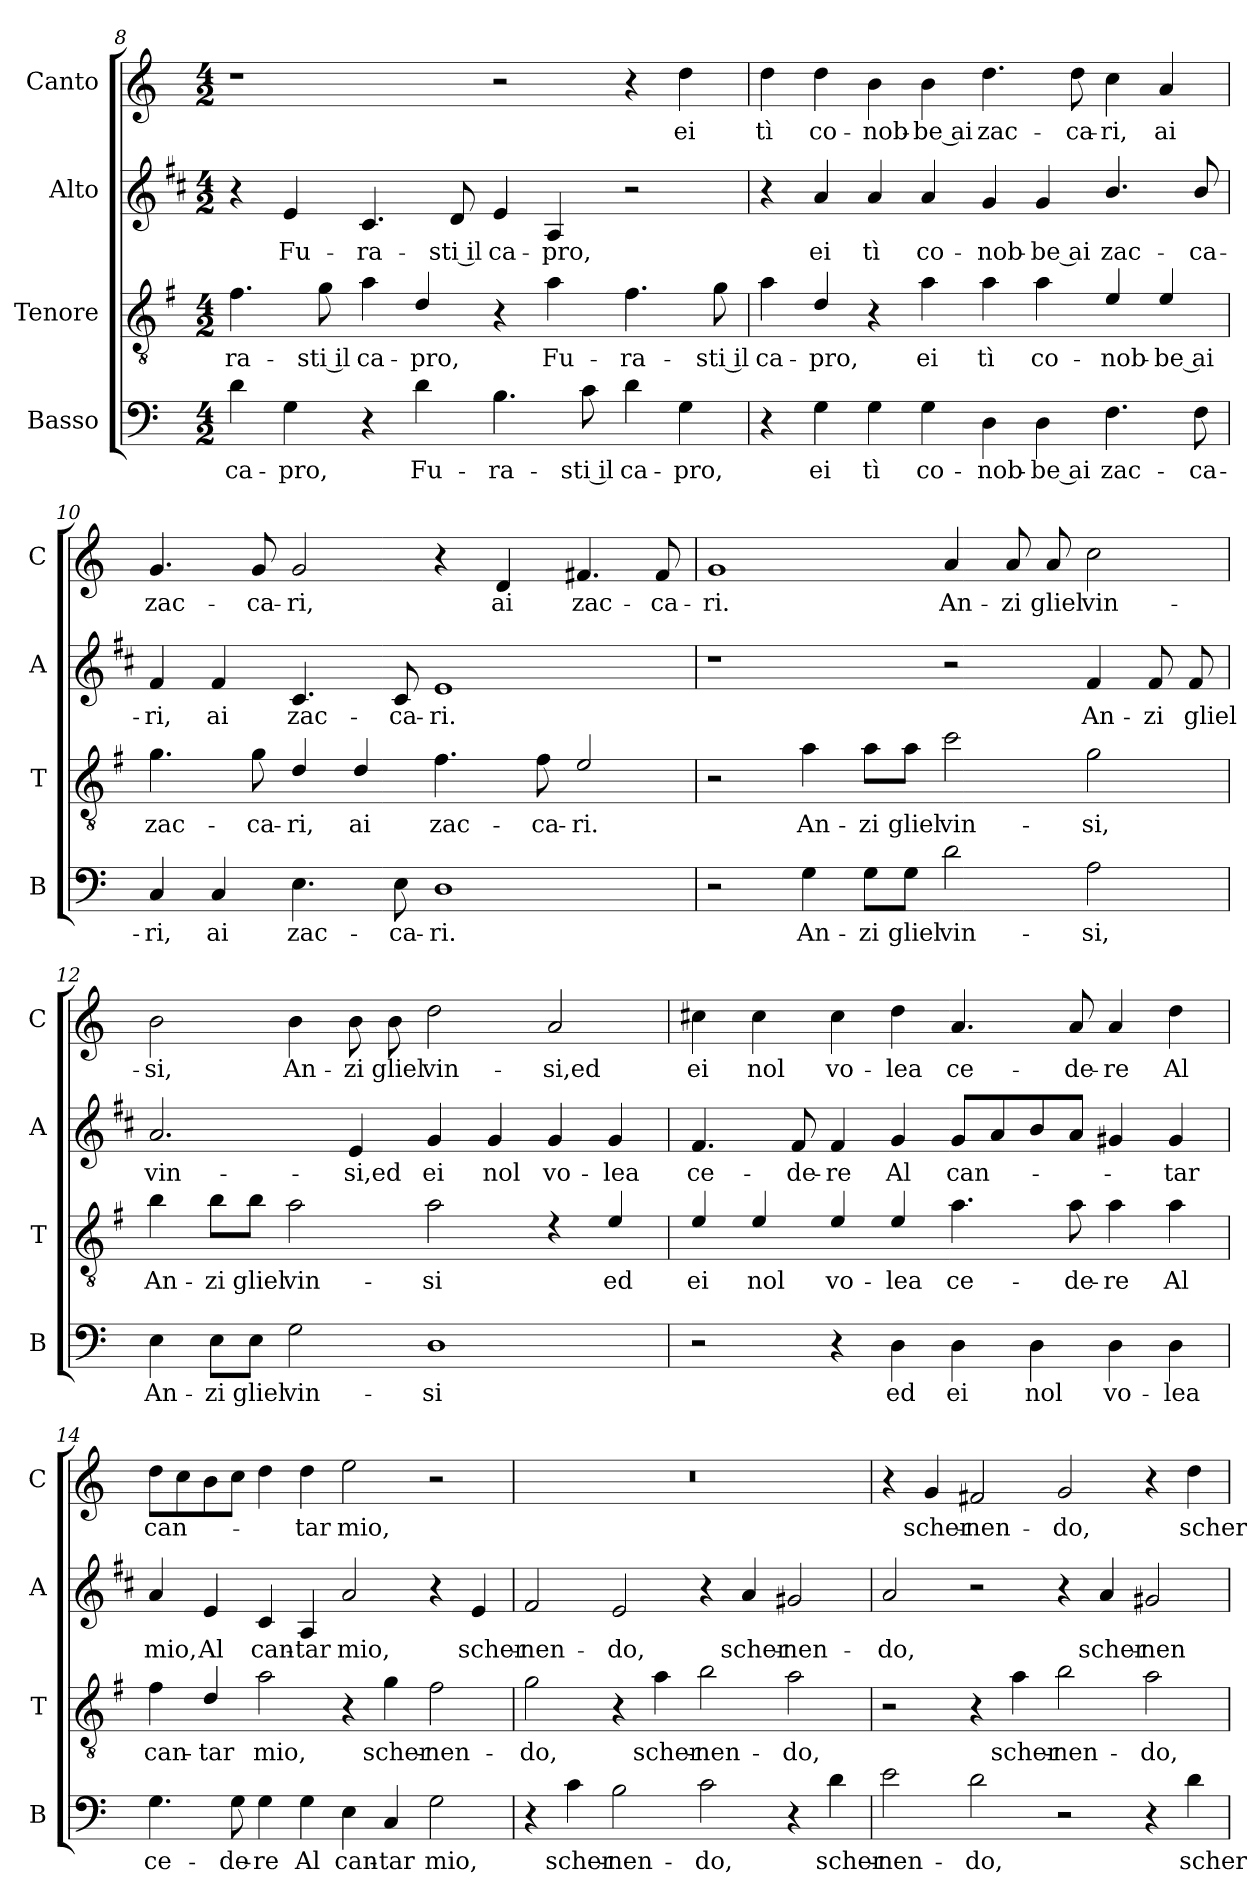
**kern	**text	**kern	**text	**kern	**text	**kern	**text
*part4	*part4	*part3	*part3	*part2	*part2	*part1	*part1
*staff4	*staff4	*staff3	*staff3	*staff2	*staff2	*staff1	*staff1
*I"Basso	*	*I"Tenore	*	*I"Alto	*	*I"Canto	*
*I'B	*	*I'T	*	*I'A	*	*I'C	*
*clefF4	*	*clefGv2	*	*clefG2	*	*clefG2	*
*	*	*ITrd4c7	*	*ITrd1c2	*	*	*
*k[]	*	*k[]	*	*k[]	*	*k[]	*
*C:	*	*C:	*	*C:	*	*C:	*
*M4/2	*	*M4/2	*	*M4/2	*	*M4/2	*
=8	=8	=8	=8	=8	=8	=8	=8
!	!LO:LY:b	!	!LO:LY:b	!	!	!	!
4d\	ca-	4.B\	-ra-	4r	.	1r	.
!	!LO:LY:b	!	!	!	!LO:LY:b	!	!
4G\	-pro,	.	.	4d/	Fu-	.	.
!	!	!	!LO:LY:b	!	!	!	!
.	.	8c\	-sti il	.	.	.	.
!	!	!	!LO:LY:b	!	!LO:LY:b	!	!
4r	.	4d\	ca-	4.B/	-ra-	.	.
!	!LO:LY:b	!	!LO:LY:b	!	!	!	!
4d\	Fu-	4G/	-pro,	.	.	.	.
!	!	!	!	!	!LO:LY:b	!	!
.	.	.	.	8c/	-sti il	.	.
!	!LO:LY:b	!	!	!	!LO:LY:b	!	!
4.B\	-ra-	4r	.	4d/	ca-	2r	.
!	!	!	!LO:LY:b	!	!LO:LY:b	!	!
.	.	4d\	Fu-	4G/	-pro,	.	.
!	!LO:LY:b	!	!	!	!	!	!
8c\	-sti il	.	.	.	.	.	.
!	!LO:LY:b	!	!LO:LY:b	!	!	!	!
4d\	ca-	4.B\	-ra-	2r	.	4r	.
!	!LO:LY:b	!	!	!	!	!	!LO:LY:b
4G\	-pro,	.	.	.	.	4dd\	ei
!	!	!	!LO:LY:b	!	!	!	!
.	.	8c\	-sti il	.	.	.	.
=9	=9	=9	=9	=9	=9	=9	=9
!	!	!	!LO:LY:b	!	!	!	!LO:LY:b
4r	.	4d\	ca-	4r	.	4dd\	tì
!	!LO:LY:b	!	!LO:LY:b	!	!LO:LY:b	!	!LO:LY:b
4G\	ei	4G/	-pro,	4g/	ei	4dd\	co-
!	!LO:LY:b	!	!	!	!LO:LY:b	!	!LO:LY:b
4G\	tì	4r	.	4g/	tì	4b\	-nob-
!	!LO:LY:b	!	!LO:LY:b	!	!LO:LY:b	!	!LO:LY:b
4G\	co-	4d\	ei	4g/	co-	4b\	-be ai
!	!LO:LY:b	!	!LO:LY:b	!	!LO:LY:b	!	!LO:LY:b
4D\	-nob-	4d\	tì	4f/	-nob-	4.dd\	zac-
!	!LO:LY:b	!	!LO:LY:b	!	!LO:LY:b	!	!
4D\	-be ai	4d\	co-	4f/	-be ai	.	.
!	!	!	!	!	!	!	!LO:LY:b
.	.	.	.	.	.	8dd\	-ca-
!	!LO:LY:b	!	!LO:LY:b	!	!LO:LY:b	!	!LO:LY:b
4.F\	zac-	4A/	-nob-	4.a/	zac-	4cc\	-ri,
!	!	!	!LO:LY:b	!	!	!	!LO:LY:b
.	.	4A/	-be ai	.	.	4a/	ai
!	!LO:LY:b	!	!	!	!LO:LY:b	!	!
8F\	-ca-	.	.	8a/	-ca-	.	.
!!LO:PB:g=z
=10	=10	=10	=10	=10	=10	=10	=10
!	!LO:LY:b	!	!LO:LY:b	!	!LO:LY:b	!	!LO:LY:b
4C/	-ri,	4.c\	zac-	4e/	-ri,	4.g/	zac-
!	!LO:LY:b	!	!	!	!LO:LY:b	!	!
4C/	ai	.	.	4e/	ai	.	.
!	!	!	!LO:LY:b	!	!	!	!LO:LY:b
.	.	8c\	-ca-	.	.	8g/	-ca-
!	!LO:LY:b	!	!LO:LY:b	!	!LO:LY:b	!	!LO:LY:b
4.E\	zac-	4G/	-ri,	4.B/	zac-	2g/	-ri,
!	!	!	!LO:LY:b	!	!	!	!
.	.	4G/	ai	.	.	.	.
!	!LO:LY:b	!	!	!	!LO:LY:b	!	!
8E\	-ca-	.	.	8B/	-ca-	.	.
!	!LO:LY:b	!	!LO:LY:b	!	!LO:LY:b	!	!
1D	-ri.	4.B\	zac-	1d	-ri.	4r	.
!	!	!	!	!	!	!	!LO:LY:b
.	.	.	.	.	.	4d/	ai
!	!	!	!LO:LY:b	!	!	!	!
.	.	8B\	-ca-	.	.	.	.
!	!	!	!LO:LY:b	!	!	!	!LO:LY:b
.	.	2A/	-ri.	.	.	4.f#X/	zac-
!	!	!	!	!	!	!	!LO:LY:b
.	.	.	.	.	.	8f#/	-ca-
=11	=11	=11	=11	=11	=11	=11	=11
!	!	!	!	!	!	!	!LO:LY:b
2r	.	2r	.	1r	.	1g	-ri.
!	!LO:LY:b	!	!LO:LY:b	!	!	!	!
4G\	An-	4d\	An-	.	.	.	.
!	!LO:LY:b	!	!LO:LY:b	!	!	!	!
8G\L	-zi	8d\L	-zi	.	.	.	.
!	!LO:LY:b	!	!LO:LY:b	!	!	!	!
8G\J	gliel	8d\J	gliel	.	.	.	.
!	!LO:LY:b	!	!LO:LY:b	!	!	!	!LO:LY:b
2d\	vin-	2f\	vin-	2r	.	4a/	An-
!	!	!	!	!	!	!	!LO:LY:b
.	.	.	.	.	.	8a/	-zi
!	!	!	!	!	!	!	!LO:LY:b
.	.	.	.	.	.	8a/	gliel
!	!LO:LY:b	!	!LO:LY:b	!	!LO:LY:b	!	!LO:LY:b
2A\	-si,	2c\	-si,	4e/	An-	2cc\	vin-
!	!	!	!	!	!LO:LY:b	!	!
.	.	.	.	8e/	-zi	.	.
!	!	!	!	!	!LO:LY:b	!	!
.	.	.	.	8e/	gliel	.	.
=12	=12	=12	=12	=12	=12	=12	=12
!	!LO:LY:b	!	!LO:LY:b	!	!LO:LY:b	!	!LO:LY:b
4E\	An-	4e\	An-	2.g/	vin-	2b\	-si,
!	!LO:LY:b	!	!LO:LY:b	!	!	!	!
8E\L	-zi	8e\L	-zi	.	.	.	.
!	!LO:LY:b	!	!LO:LY:b	!	!	!	!
8E\J	gliel	8e\J	gliel	.	.	.	.
!	!LO:LY:b	!	!LO:LY:b	!	!	!	!LO:LY:b
2G\	vin-	2d\	vin-	.	.	4b\	An-
!	!	!	!	!	!LO:LY:b	!	!LO:LY:b
.	.	.	.	4d/	-si,ed	8b\	-zi
!	!	!	!	!	!	!	!LO:LY:b
.	.	.	.	.	.	8b\	gliel
!	!LO:LY:b	!	!LO:LY:b	!	!LO:LY:b	!	!LO:LY:b
1D	-si	2d\	-si	4f/	ei	2dd\	vin-
!	!	!	!	!	!LO:LY:b	!	!
.	.	.	.	4f/	nol	.	.
!	!	!	!	!	!LO:LY:b	!	!LO:LY:b
.	.	4rc	.	4f/	vo-	2a/	-si,ed
!	!	!	!LO:LY:b	!	!LO:LY:b	!	!
.	.	4A/	ed	4f/	-lea	.	.
!!LO:LB:g=z
=13	=13	=13	=13	=13	=13	=13	=13
!	!	!	!LO:LY:b	!	!LO:LY:b	!	!LO:LY:b
2r	.	4A/	ei	4.e/	ce-	4cc#X\	ei
!	!	!	!LO:LY:b	!	!	!	!LO:LY:b
.	.	4A/	nol	.	.	4cc#\	nol
!	!	!	!	!	!LO:LY:b	!	!
.	.	.	.	8e/	-de-	.	.
!	!	!	!LO:LY:b	!	!LO:LY:b	!	!LO:LY:b
4r	.	4A/	vo-	4e/	-re	4cc#\	vo-
!	!LO:LY:b	!	!LO:LY:b	!	!LO:LY:b	!	!LO:LY:b
4D\	ed	4A/	-lea	4f/	Al	4dd\	-lea
!	!LO:LY:b	!	!LO:LY:b	!	!LO:LY:b	!	!LO:LY:b
4D\	ei	4.d\	ce-	8f/L	can-	4.a/	ce-
.	.	.	.	8g/	.	.	.
!	!LO:LY:b	!	!	!	!	!	!
4D\	nol	.	.	8a/	.	.	.
!	!	!	!LO:LY:b	!	!	!	!LO:LY:b
.	.	8d\	-de-	8g/J	.	8a/	-de-
!	!LO:LY:b	!	!LO:LY:b	!	!	!	!LO:LY:b
4D\	vo-	4d\	-re	4f#X/	.	4a/	-re
!	!LO:LY:b	!	!LO:LY:b	!	!LO:LY:b	!	!LO:LY:b
4D\	-lea	4d\	Al	4f#/	-tar	4dd\	Al
=14	=14	=14	=14	=14	=14	=14	=14
!	!LO:LY:b	!	!LO:LY:b	!	!LO:LY:b	!	!LO:LY:b
4.G\	ce-	4B\	can-	4g/	mio,	8dd\L	can-
.	.	.	.	.	.	8cc\	.
!	!	!	!LO:LY:b	!	!LO:LY:b	!	!
.	.	4G/	-tar	4d/	Al	8b\	.
!	!LO:LY:b	!	!	!	!	!	!
8G\	-de-	.	.	.	.	8cc\J	.
!	!LO:LY:b	!	!LO:LY:b	!	!LO:LY:b	!	!
4G\	-re	2d\	mio,	4B/	can-	4dd\	.
!	!LO:LY:b	!	!	!	!LO:LY:b	!	!LO:LY:b
4G\	Al	.	.	4G/	-tar	4dd\	-tar
!	!LO:LY:b	!	!	!	!LO:LY:b	!	!LO:LY:b
4E\	can-	4r	.	2g/	mio,	2ee\	mio,
!	!LO:LY:b	!	!LO:LY:b	!	!	!	!
4C/	-tar	4c\	scher-	.	.	.	.
!	!LO:LY:b	!	!LO:LY:b	!	!	!	!
2G\	mio,	2B\	-nen-	4r	.	2r	.
!	!	!	!	!	!LO:LY:b	!	!
.	.	.	.	4d/	scher-	.	.
=15	=15	=15	=15	=15	=15	=15	=15
!	!	!	!LO:LY:b	!	!LO:LY:b	!	!
4r	.	2c\	-do,	2e/	-nen-	0r	.
!	!LO:LY:b	!	!	!	!	!	!
4c\	scher-	.	.	.	.	.	.
!	!LO:LY:b	!	!	!	!LO:LY:b	!	!
2B\	-nen-	4r	.	2d/	-do,	.	.
!	!	!	!LO:LY:b	!	!	!	!
.	.	4d\	scher-	.	.	.	.
!	!LO:LY:b	!	!LO:LY:b	!	!	!	!
2c\	-do,	2e\	-nen-	4r	.	.	.
!	!	!	!	!	!LO:LY:b	!	!
.	.	.	.	4g/	scher-	.	.
!	!	!	!LO:LY:b	!	!LO:LY:b	!	!
4r	.	2d\	-do,	2f#X/	-nen-	.	.
!	!LO:LY:b	!	!	!	!	!	!
4d\	scher-	.	.	.	.	.	.
!!LO:LB:g=z
=16	=16	=16	=16	=16	=16	=16	=16
!	!LO:LY:b	!	!	!	!LO:LY:b	!	!
2e\	-nen-	2r	.	2g/	-do,	4r	.
!	!	!	!	!	!	!	!LO:LY:b
.	.	.	.	.	.	4g/	scher-
!	!LO:LY:b	!	!	!	!	!	!LO:LY:b
2d\	-do,	4r	.	2r	.	2f#X/	-nen-
!	!	!	!LO:LY:b	!	!	!	!
.	.	4d\	scher-	.	.	.	.
!	!	!	!LO:LY:b	!	!	!	!LO:LY:b
2r	.	2e\	-nen-	4r	.	2g/	-do,
!	!	!	!	!	!LO:LY:b	!	!
.	.	.	.	4g/	scher-	.	.
!	!	!	!LO:LY:b	!	!LO:LY:b	!	!
4r	.	2d\	-do,	2f#X/	-nen-	4r	.
!	!LO:LY:b	!	!	!	!	!	!LO:LY:b
4d\	scher-	.	.	.	.	4dd\	scher-
=	=	=	=	=	=	=	=
*-	*-	*-	*-	*-	*-	*-	*-
